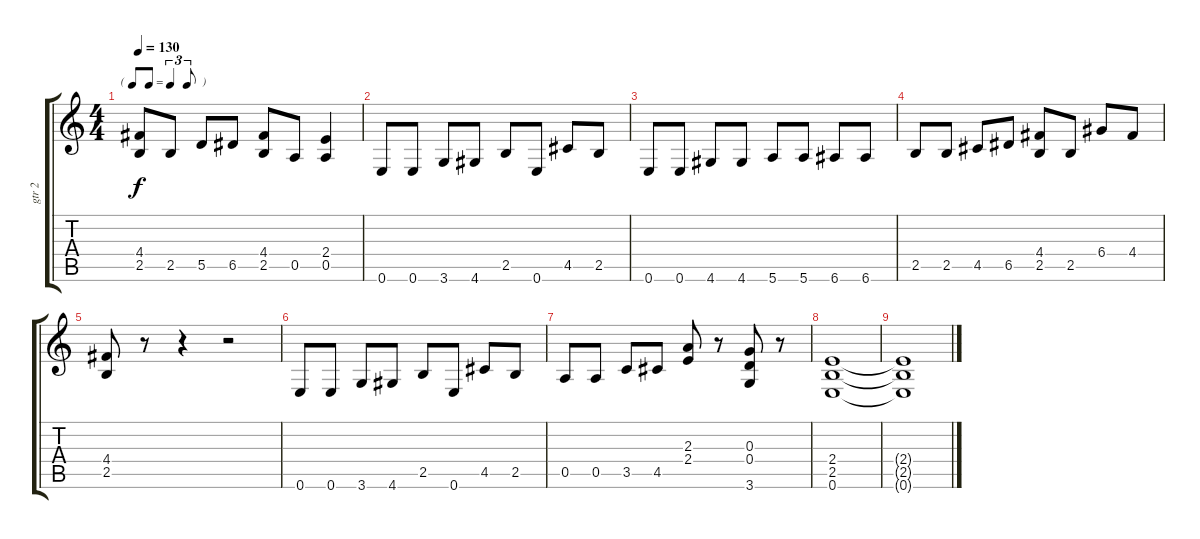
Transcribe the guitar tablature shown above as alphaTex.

\track ("gtr 2" "gtr 2") {instrument electricbassfinger}
\staff {score tabs}
\tuning (E4 B3 G3 D3 A2 E2) {hide}
\ts (4 4)
\tf triplet8th
\tempo 130
\clef g2
\ks c
(4.4 2.5).8{dy f} 2.5.8 5.5.8 6.5.8 (4.4 2.5).8 0.5.8 (2.4 0.5).4 |
0.6.8 0.6.8 3.6.8 4.6.8 2.5.8 0.6.8 4.5.8 2.5.8 |
0.6.8 0.6.8 4.6.8 4.6.8 5.6.8 5.6.8 6.6.8 6.6.8 |
2.5.8 2.5.8 4.5.8 6.5.8 (4.4 2.5).8 2.5.8 6.4.8 4.4.8 |
(4.4 2.5).8 r.8 r.4 r.2 |
0.6.8 0.6.8 3.6.8 4.6.8 2.5.8 0.6.8 4.5.8 2.5.8 |
0.5.8 0.5.8 3.5.8 4.5.8 (2.3 2.4).8 r.8 (0.3 0.4 3.6).8 r.8 |
(2.4 2.5 0.6).1 |
(2.4{t} 2.5{t} 0.6{t}).1
